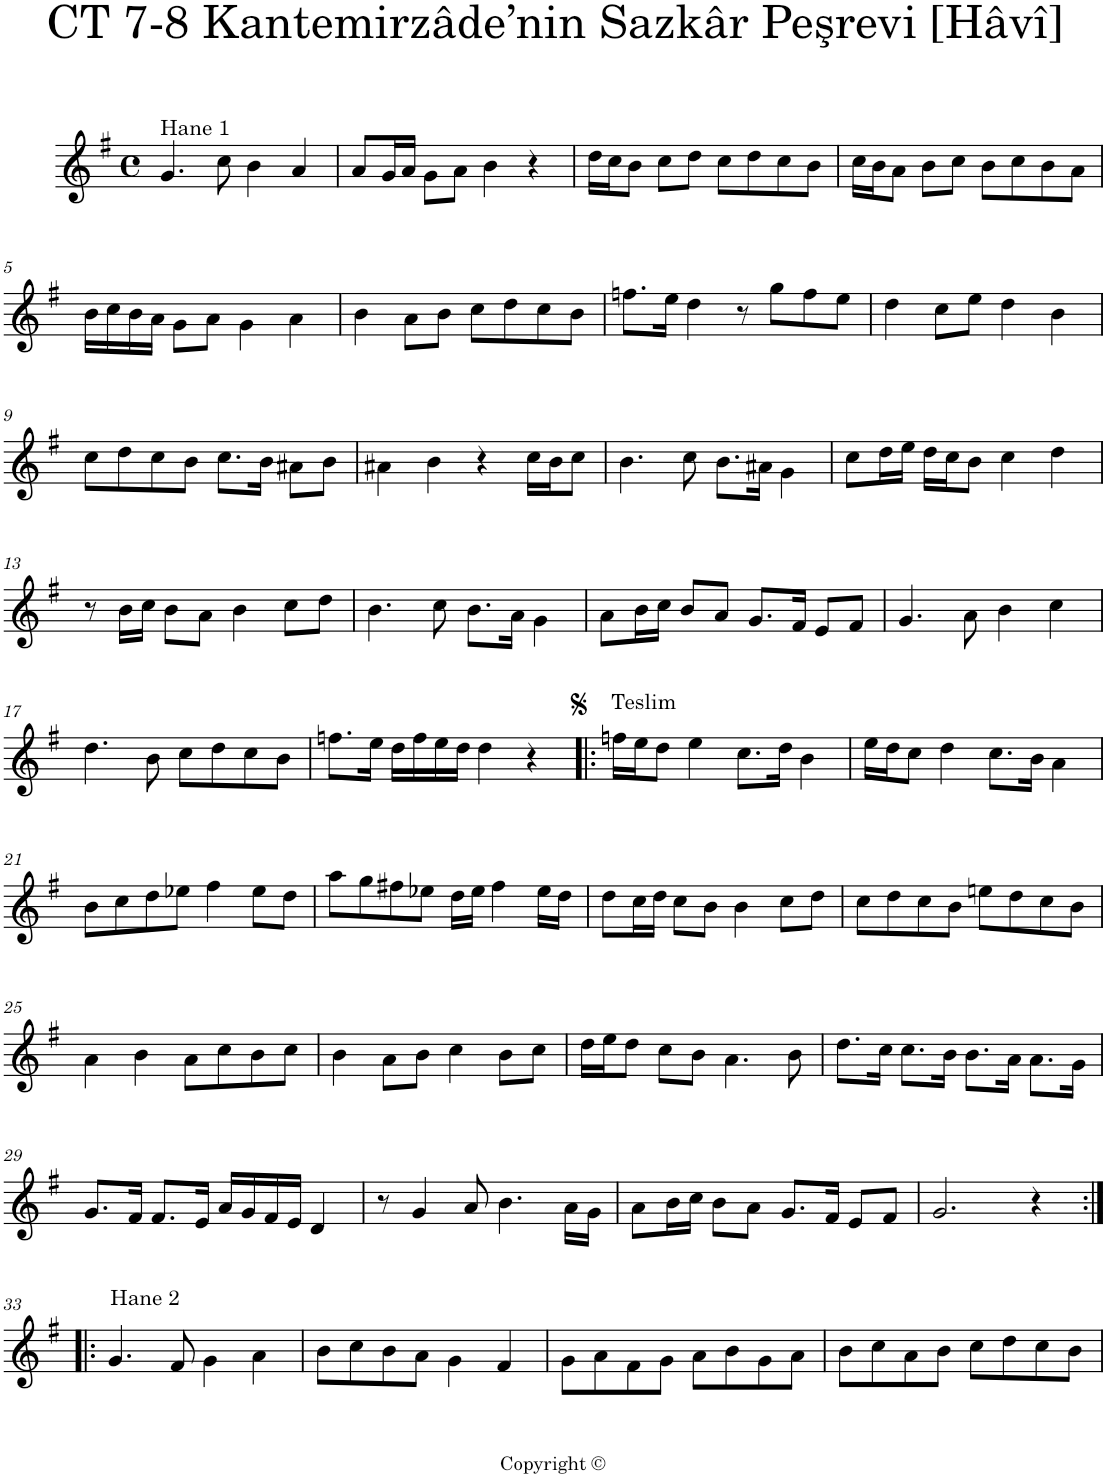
**kern
*part1
*staff1
*I"Piano
*I'Pno
*clefG2
*k[f#]
*G:
*M4/4
*met(c)
=1
!LO:TX:a:t=Hane 1
4.g/
8cc\
4b\
4a/
=2
8a/L
16g/L
16a/JJ
8g\L
8a\J
4b\
4r
=3
16dd\LL
16cc\J
8b\J
8cc\L
8dd\J
8cc\L
8dd\
8cc\
8b\J
=4
16cc\LL
16b\J
8a\J
8b\L
8cc\J
8b\L
8cc\
8b\
8a\J
!!LO:LB:g=z
=5
16b\LL
16cc\
16b\
16a\JJ
8g\L
8a\J
4g\
4a\
=6
4b\
8a\L
8b\J
8cc\L
8dd\
8cc\
8b\J
=7
8.ffn\L
16ee\Jk
4dd\
8r
8gg\L
8ff\
8ee\J
=8
4dd\
8cc\L
8ee\J
4dd\
4b\
!!LO:LB:g=z
=9
8cc\L
8dd\
8cc\
8b\J
8.cc\L
16b\Jk
8a#X\L
8b\J
=10
4a#X\
4b\
4r
16cc\LL
16b\J
8cc\J
=11
4.b\
8cc\
8.b\L
16a#X\Jk
4g\
=12
8cc\L
16dd\L
16ee\JJ
16dd\LL
16cc\J
8b\J
4cc\
4dd\
!!LO:LB:g=z
=13
8r
16b\LL
16cc\JJ
8b\L
8a\J
4b\
8cc\L
8dd\J
=14
4.b\
8cc\
8.b\L
16a\Jk
4g\
=15
8a\L
16b\L
16cc\JJ
8b/L
8a/J
8.g/L
16f#/Jk
8e/L
8f#/J
=16
4.g/
8a\
4b\
4cc\
!!LO:LB:g=z
=17
4.dd\
8b\
8cc\L
8dd\
8cc\
8b\J
=18
8.ffn\L
16ee\Jk
16dd\LL
16ff\
16ee\
16dd\JJ
4dd\
4r
=19!|:
!LO:TX:a:t=Teslim
16ffn\LL
16ee\J
8dd\J
4ee\
8.cc\L
16dd\Jk
4b\
=20
16ee\LL
16dd\J
8cc\J
4dd\
8.cc\L
16b\Jk
4a\
!!LO:LB:g=z
=21
8b\L
8cc\
8dd\
8ee-X\J
4ff#\
8ee-\L
8dd\J
=22
8aa\L
8gg\
8ff#X\
8ee-X\J
16dd\LL
16ee-\JJ
4ff#\
16ee-\LL
16dd\JJ
=23
8dd\L
16cc\L
16dd\JJ
8cc\L
8b\J
4b\
8cc\L
8dd\J
=24
8cc\L
8dd\
8cc\
8b\J
8een\L
8dd\
8cc\
8b\J
!!LO:LB:g=z
=25
4a\
4b\
8a\L
8cc\
8b\
8cc\J
=26
4b\
8a\L
8b\J
4cc\
8b\L
8cc\J
=27
16dd\LL
16ee\J
8dd\J
8cc\L
8b\J
4.a\
8b\
=28
8.dd\L
16cc\Jk
8.cc\L
16b\Jk
8.b\L
16a\Jk
8.a\L
16g\Jk
!!LO:LB:g=z
=29
8.g/L
16f#/Jk
8.f#/L
16e/Jk
16a/LL
16g/
16f#/
16e/JJ
4d/
=30
8r
4g/
8a/
4.b\
16a\LL
16g\JJ
=31
8a\L
16b\L
16cc\JJ
8b\L
8a\J
8.g/L
16f#/Jk
8e/L
8f#/J
=32
2.g/
4r
!!LO:LB:g=z
=33:|!|:
!LO:TX:a:t=Hane 2
4.g/
8f#/
4g\
4a\
=34
8b\L
8cc\
8b\
8a\J
4g\
4f#/
=35
8g\L
8a\
8f#\
8g\J
8a\L
8b\
8g\
8a\J
=36
8b\L
8cc\
8a\
8b\J
8cc\L
8dd\
8cc\
8b\J
=
*-
